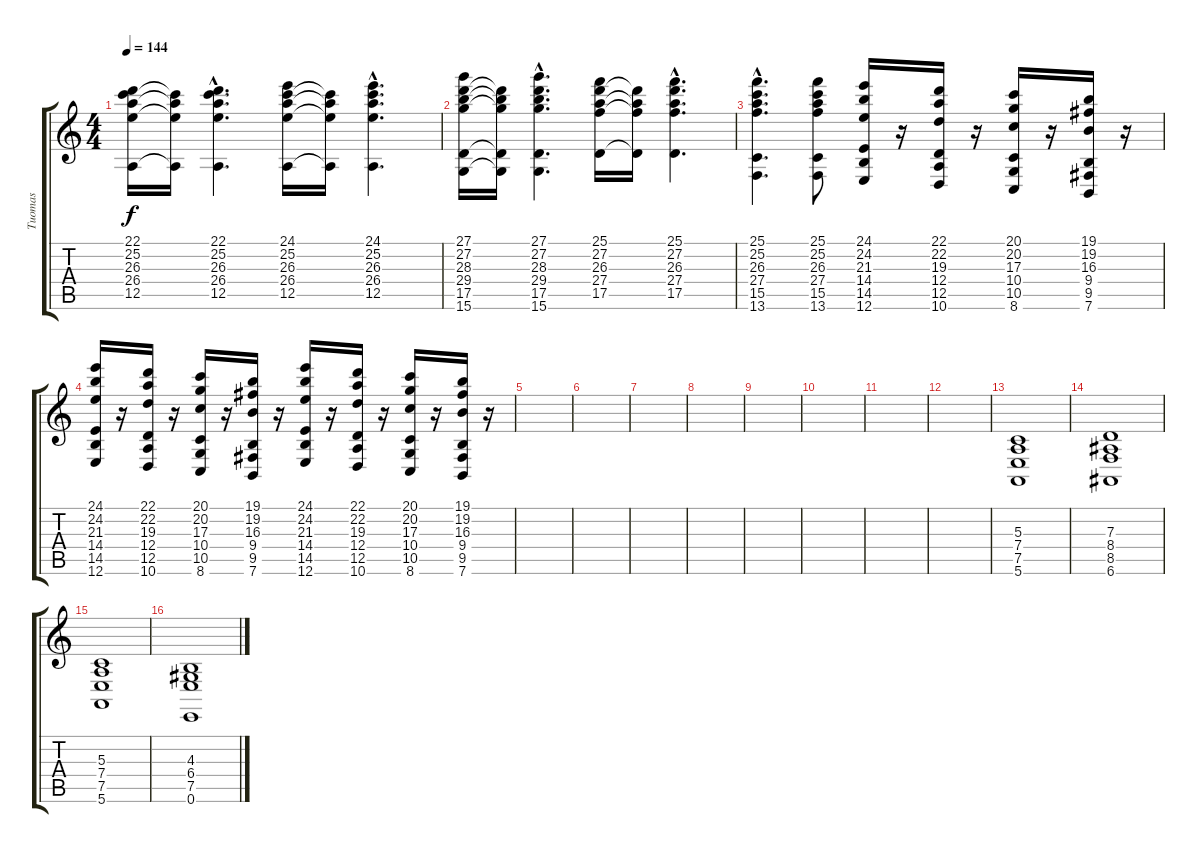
\track ("Tuomas" "Tuomas") {instrument stringensemble1}
\staff {score tabs}
\tuning (E4 B3 G3 D3 A2 E2) {hide}
\ts (4 4)
\tempo 144
\clef g2
\ks c
(22.1 25.2 26.3 26.4 12.5).16{dy f} (25.2{t} 26.3{t} 26.4{t} 12.5{t}).16 (22.1{hac} 25.2{hac} 26.3{hac} 26.4{hac} 12.5{hac}).4{d} (24.1 25.2 26.3 26.4 12.5).16 (25.2{t} 26.3{t} 26.4{t} 12.5{t}).16 (24.1{hac} 25.2{hac} 26.3{hac} 26.4{hac} 12.5{hac}).4{d} |
(27.1 27.2 28.3 29.4 17.5 15.6).16 (27.2{t} 28.3{t} 29.4{t} 17.5{t} 15.6{t}).16 (27.1{hac} 27.2{hac} 28.3{hac} 29.4{hac} 17.5{hac} 15.6{hac}).4{d} (25.1 27.2 26.3 27.4 17.5).16 (27.2{t} 26.3{t} 27.4{t} 17.5{t}).16 (25.1{hac} 27.2{hac} 26.3{hac} 27.4{hac} 17.5{hac}).4{d} |
(25.1{hac} 25.2{hac} 26.3{hac} 27.4{hac} 15.5{hac} 13.6{hac}).4{d} (25.1 25.2 26.3 27.4 15.5 13.6).8 (24.1 24.2 21.3 14.4 14.5 12.6).16 r.16 (22.1 22.2 19.3 12.4 12.5 10.6).16 r.16 (20.1 20.2 17.3 10.4 10.5 8.6).16 r.16 (19.1 19.2 16.3 9.4 9.5 7.6).16 r.16 |
(24.1 24.2 21.3 14.4 14.5 12.6).16 r.16 (22.1 22.2 19.3 12.4 12.5 10.6).16 r.16 (20.1 20.2 17.3 10.4 10.5 8.6).16 r.16 (19.1 19.2 16.3 9.4 9.5 7.6).16 r.16 (24.1 24.2 21.3 14.4 14.5 12.6).16 r.16 (22.1 22.2 19.3 12.4 12.5 10.6).16 r.16 (20.1 20.2 17.3 10.4 10.5 8.6).16 r.16 (19.1 19.2 16.3 9.4 9.5 7.6).16 r.16 |
|
|
|
|
|
|
|
|
(5.3 7.4 7.5 5.6).1{instrument pad2warm} |
(7.3 8.4 8.5 6.6).1 |
(5.3 7.4 7.5 5.6).1{instrument pad2warm} |
(4.3 6.4 7.5 0.6).1
